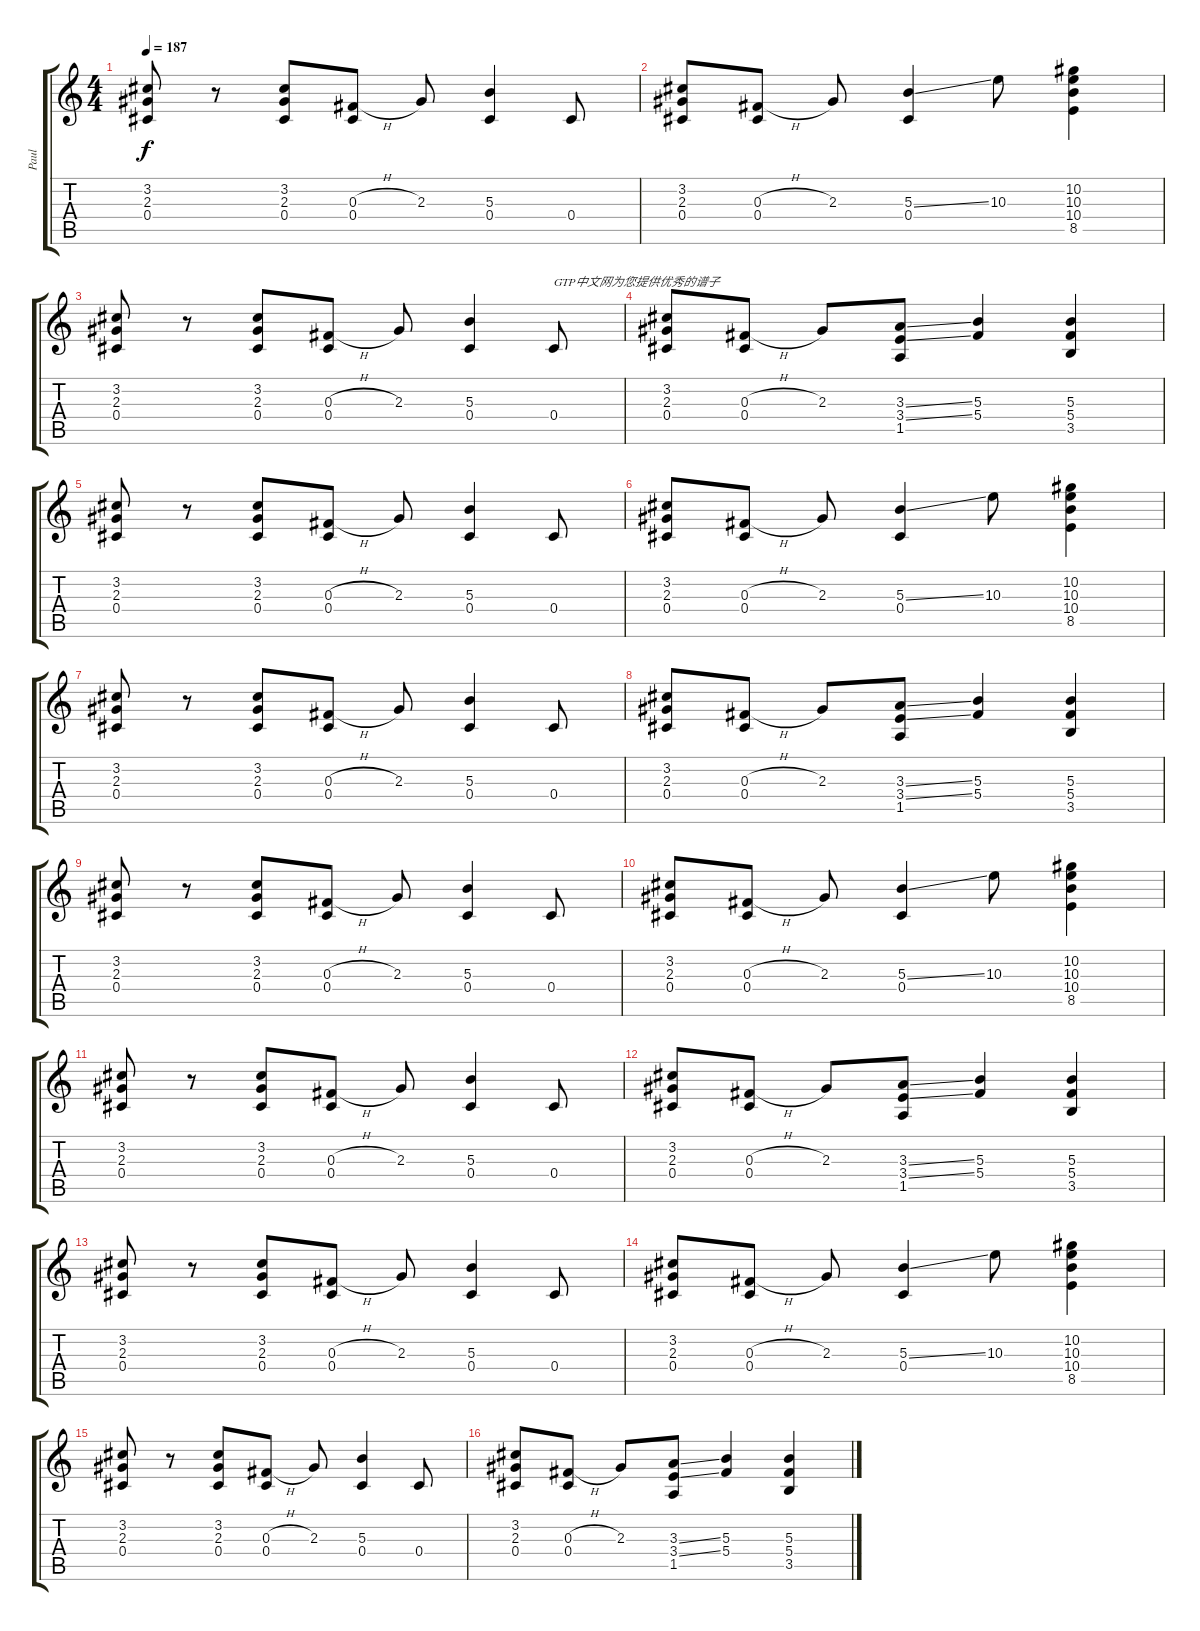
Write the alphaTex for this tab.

\track ("Paul" "Paul") {instrument overdrivenguitar}
\staff {score tabs}
\tuning (Eb4 Bb3 Gb3 Db3 Ab2 Eb2) {hide}
\ts (4 4)
\tempo 187
\clef g2
\ks c
(3.2 2.3 0.4).8{dy f instrument overdrivenguitar} r.8 (3.2 2.3 0.4).8 (0.3{h} 0.4).8 2.3.8 (5.3 0.4).4 0.4.8 |
(3.2 2.3 0.4).8 (0.3{h} 0.4).8 2.3.8 (5.3{ss} 0.4).4 10.3.8 (10.2 10.3 10.4 8.5).4 |
(3.2 2.3 0.4).8 r.8 (3.2 2.3 0.4).8 (0.3{h} 0.4).8 2.3.8 (5.3 0.4).4 0.4.8{txt "GTP中文网为您提供优秀的谱子"} |
(3.2 2.3 0.4).8 (0.3{h} 0.4).8 2.3.8 (3.3{ss} 3.4{ss} 1.5).8 (5.3 5.4).4 (5.3 5.4 3.5).4 |
(3.2 2.3 0.4).8 r.8 (3.2 2.3 0.4).8 (0.3{h} 0.4).8 2.3.8 (5.3 0.4).4 0.4.8 |
(3.2 2.3 0.4).8 (0.3{h} 0.4).8 2.3.8 (5.3{ss} 0.4).4 10.3.8 (10.2 10.3 10.4 8.5).4 |
(3.2 2.3 0.4).8 r.8 (3.2 2.3 0.4).8 (0.3{h} 0.4).8 2.3.8 (5.3 0.4).4 0.4.8 |
(3.2 2.3 0.4).8 (0.3{h} 0.4).8 2.3.8 (3.3{ss} 3.4{ss} 1.5).8 (5.3 5.4).4 (5.3 5.4 3.5).4 |
(3.2 2.3 0.4).8 r.8 (3.2 2.3 0.4).8 (0.3{h} 0.4).8 2.3.8 (5.3 0.4).4 0.4.8 |
(3.2 2.3 0.4).8 (0.3{h} 0.4).8 2.3.8 (5.3{ss} 0.4).4 10.3.8 (10.2 10.3 10.4 8.5).4 |
(3.2 2.3 0.4).8 r.8 (3.2 2.3 0.4).8 (0.3{h} 0.4).8 2.3.8 (5.3 0.4).4 0.4.8 |
(3.2 2.3 0.4).8 (0.3{h} 0.4).8 2.3.8 (3.3{ss} 3.4{ss} 1.5).8 (5.3 5.4).4 (5.3 5.4 3.5).4 |
(3.2 2.3 0.4).8 r.8 (3.2 2.3 0.4).8 (0.3{h} 0.4).8 2.3.8 (5.3 0.4).4 0.4.8 |
(3.2 2.3 0.4).8 (0.3{h} 0.4).8 2.3.8 (5.3{ss} 0.4).4 10.3.8 (10.2 10.3 10.4 8.5).4 |
(3.2 2.3 0.4).8 r.8 (3.2 2.3 0.4).8 (0.3{h} 0.4).8 2.3.8 (5.3 0.4).4 0.4.8 |
(3.2 2.3 0.4).8 (0.3{h} 0.4).8 2.3.8 (3.3{ss} 3.4{ss} 1.5).8 (5.3 5.4).4 (5.3 5.4 3.5).4
